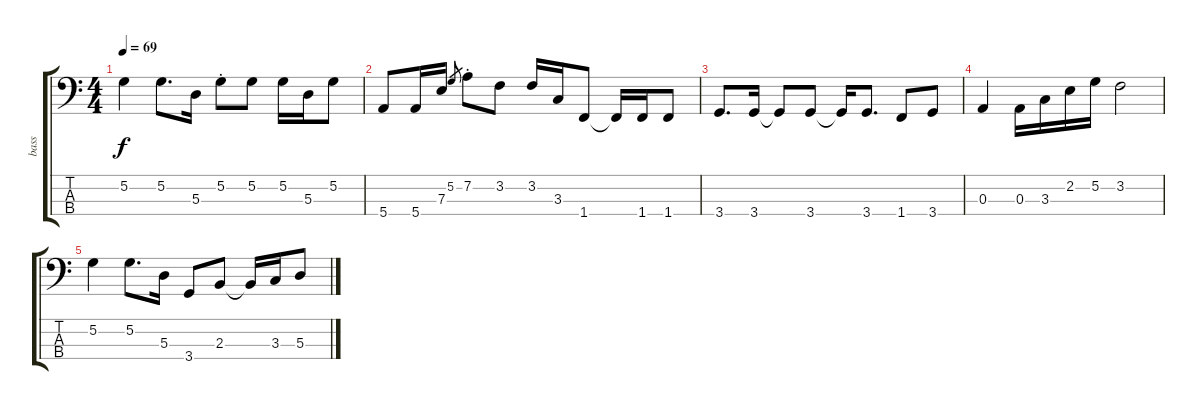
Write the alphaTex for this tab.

\track ("bass" "bass") {instrument electricbassfinger}
\staff {score tabs}
\tuning (G2 D2 A1 E1) {hide}
\ts (4 4)
\tempo 69
\clef f4
\ks c
5.2.4{dy f} 5.2.8{d} 5.3.16 5.2{st}.8 5.2.8 5.2.16 5.3.16 5.2.8 |
5.4.8 5.4.16 7.3.16 5.2.8{gr} 7.2{st}.8 3.2.8 3.2.16 3.3.16 1.4.8 1.4{t}.16 1.4.16 1.4.8 |
3.4.8{d} 3.4.16 3.4{t}.8 3.4.8 3.4{t}.16 3.4.8{d} 1.4.8 3.4.8 |
0.3.4 0.3.16 3.3.16 2.2.16 5.2.16 3.2.2 |
5.2.4 5.2.8{d} 5.3.16 3.4.8 2.3.8 2.3{t}.16 3.3.16 5.3.8
